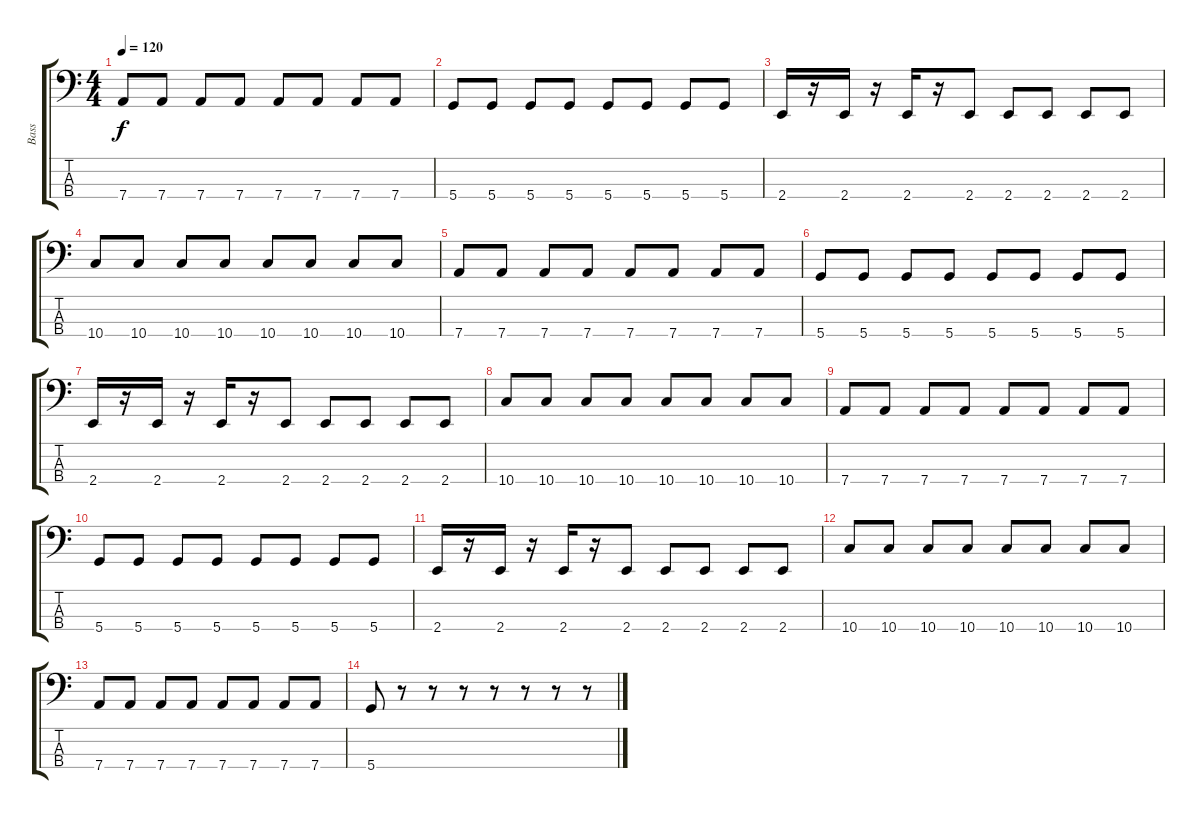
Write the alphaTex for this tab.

\track ("Bass" "Bass") {instrument slapbass1}
\staff {score tabs}
\tuning (G2 D2 A1 D1) {hide}
\ts (4 4)
\tempo 120
\clef f4
\ks c
7.4.8{dy f} 7.4.8 7.4.8 7.4.8 7.4.8 7.4.8 7.4.8 7.4.8 |
5.4.8 5.4.8 5.4.8 5.4.8 5.4.8 5.4.8 5.4.8 5.4.8 |
2.4.16 r.16 2.4.16 r.16 2.4.16 r.16 2.4.8 2.4.8 2.4.8 2.4.8 2.4.8 |
10.4.8 10.4.8 10.4.8 10.4.8 10.4.8 10.4.8 10.4.8 10.4.8 |
7.4.8 7.4.8 7.4.8 7.4.8 7.4.8 7.4.8 7.4.8 7.4.8 |
5.4.8 5.4.8 5.4.8 5.4.8 5.4.8 5.4.8 5.4.8 5.4.8 |
2.4.16 r.16 2.4.16 r.16 2.4.16 r.16 2.4.8 2.4.8 2.4.8 2.4.8 2.4.8 |
10.4.8 10.4.8 10.4.8 10.4.8 10.4.8 10.4.8 10.4.8 10.4.8 |
7.4.8 7.4.8 7.4.8 7.4.8 7.4.8 7.4.8 7.4.8 7.4.8 |
5.4.8 5.4.8 5.4.8 5.4.8 5.4.8 5.4.8 5.4.8 5.4.8 |
2.4.16 r.16 2.4.16 r.16 2.4.16 r.16 2.4.8 2.4.8 2.4.8 2.4.8 2.4.8 |
10.4.8 10.4.8 10.4.8 10.4.8 10.4.8 10.4.8 10.4.8 10.4.8 |
7.4.8 7.4.8 7.4.8 7.4.8 7.4.8 7.4.8 7.4.8 7.4.8 |
5.4.8 r.8 r.8 r.8 r.8 r.8 r.8 r.8
